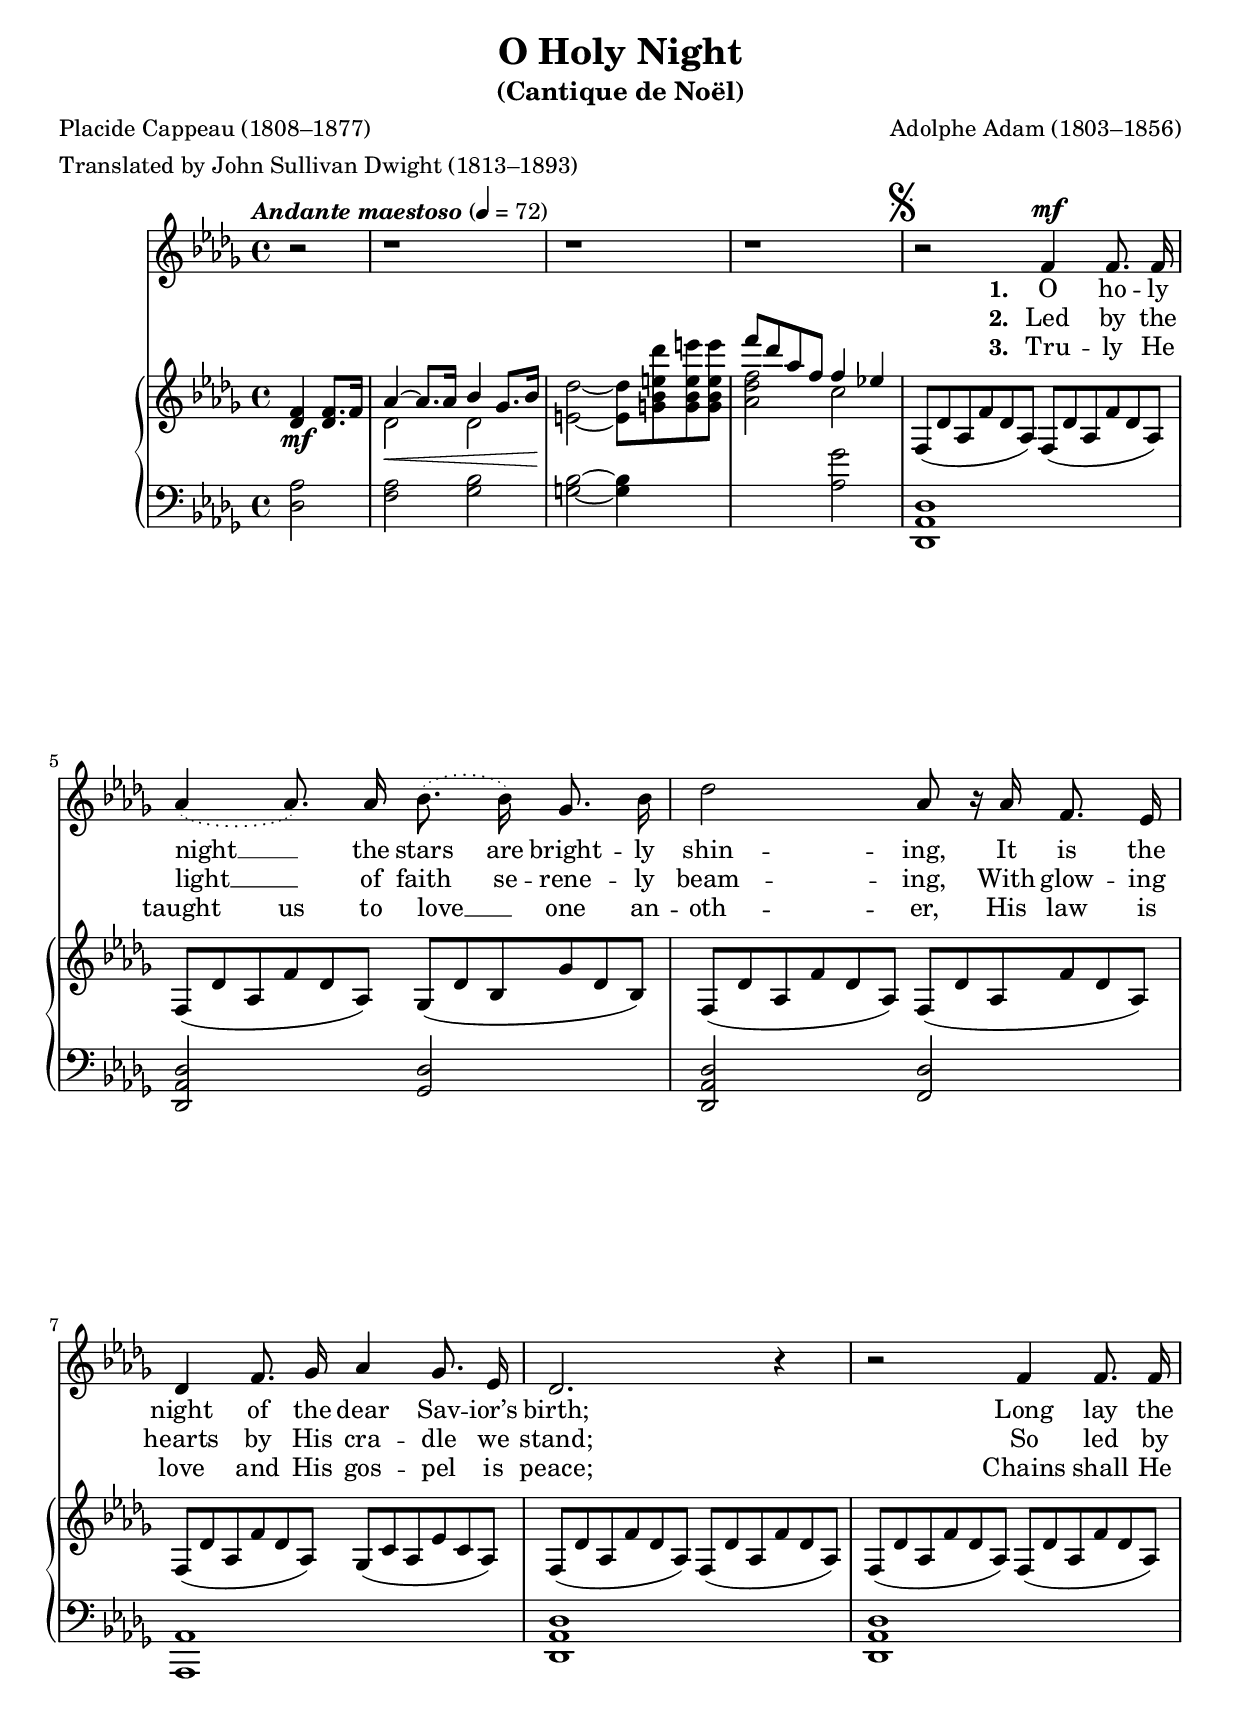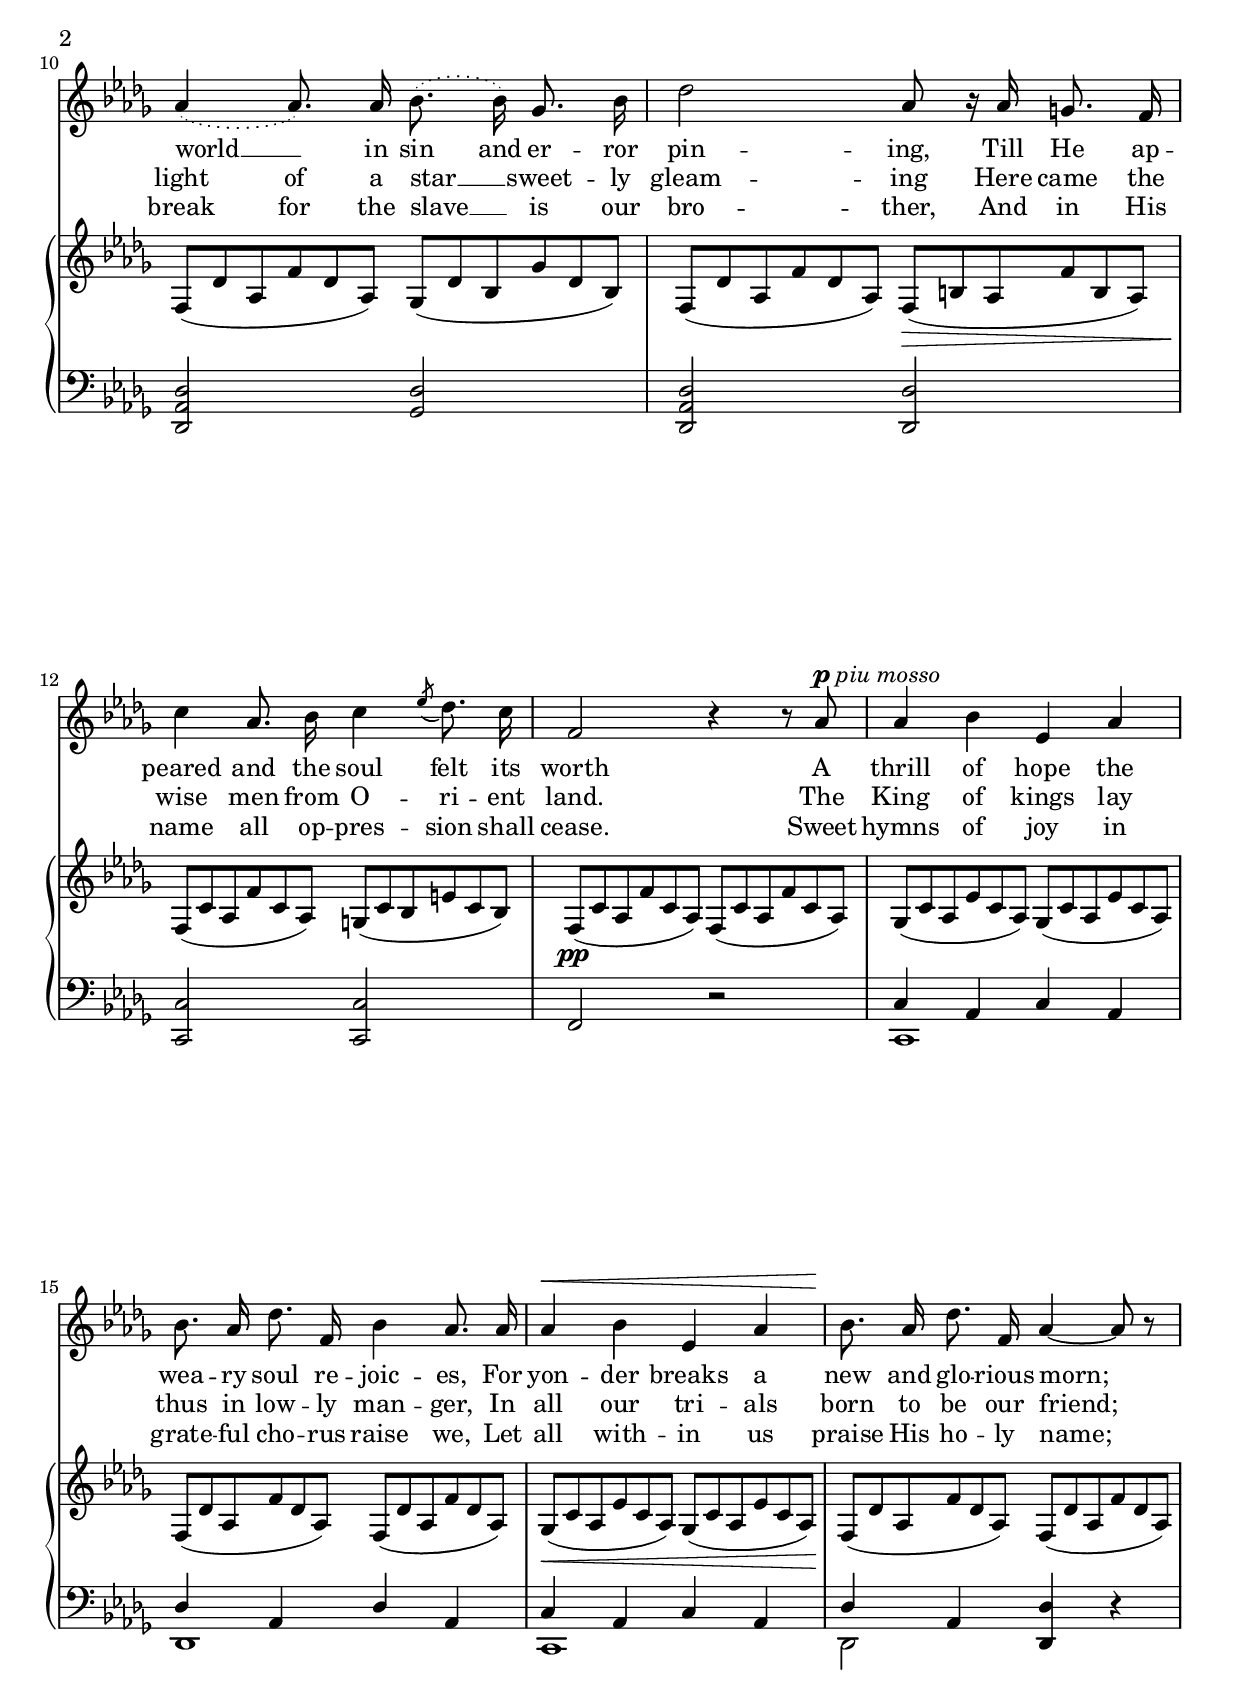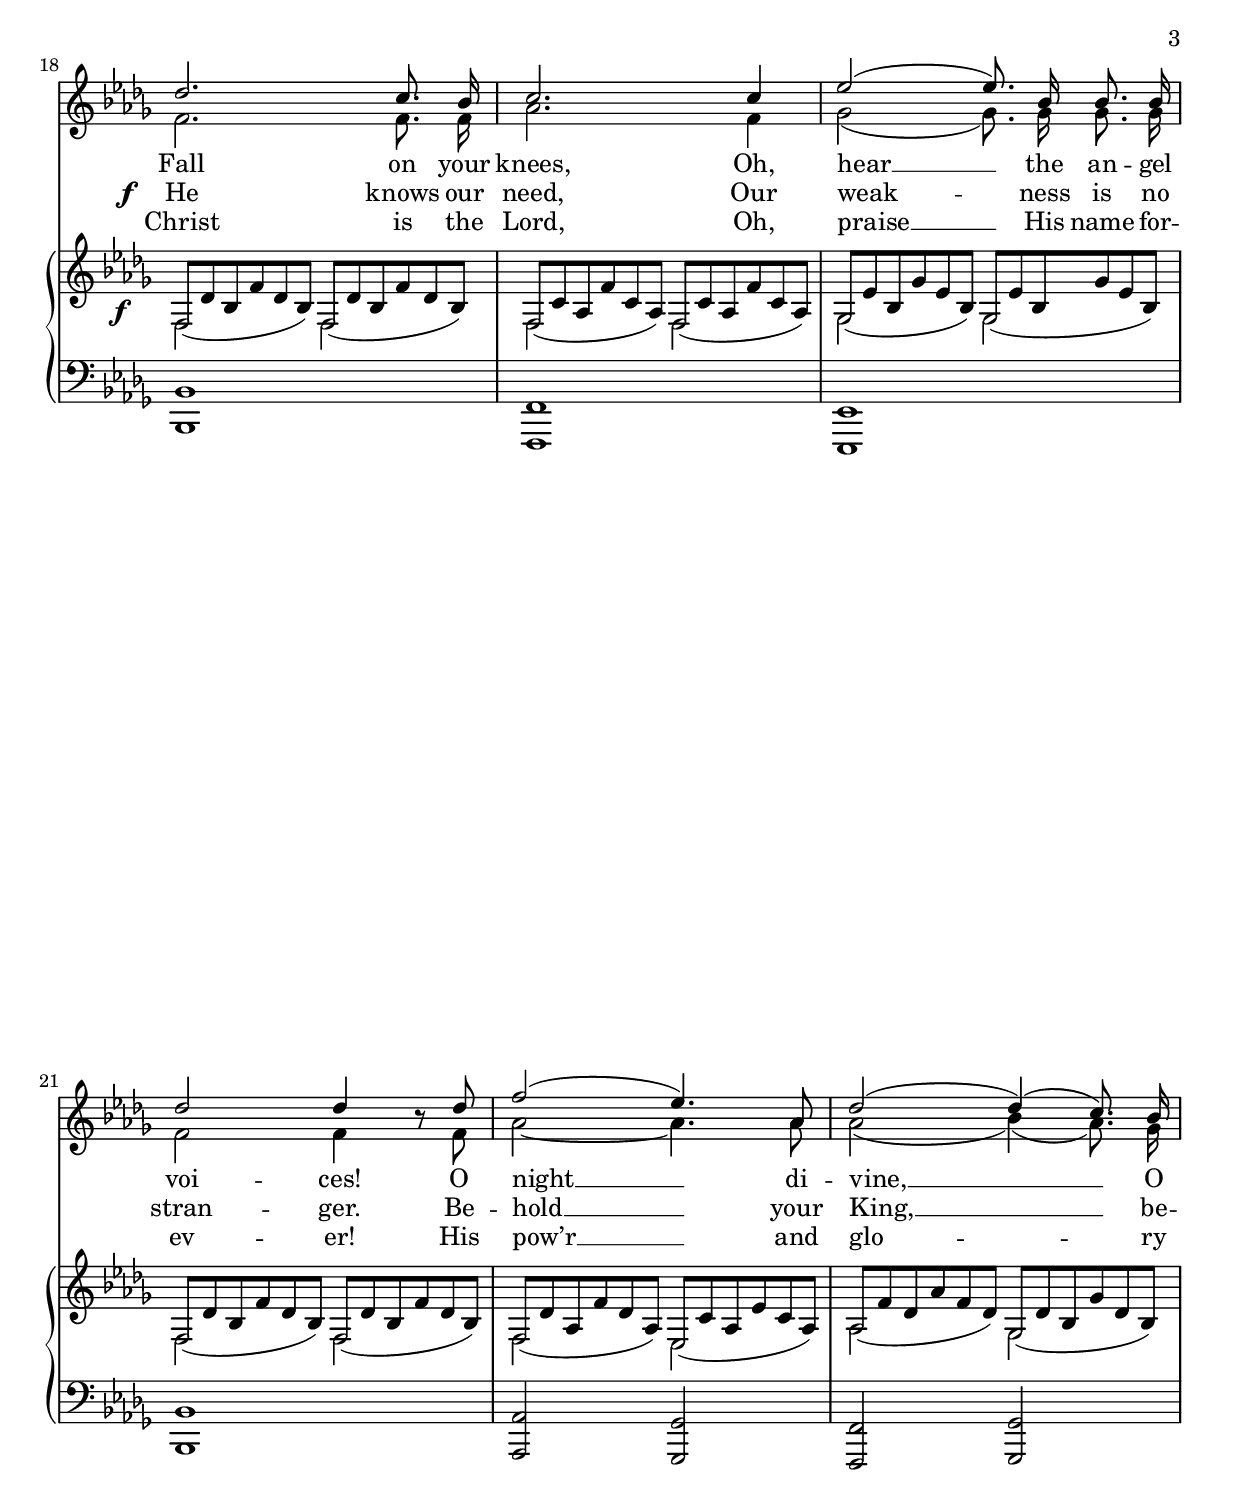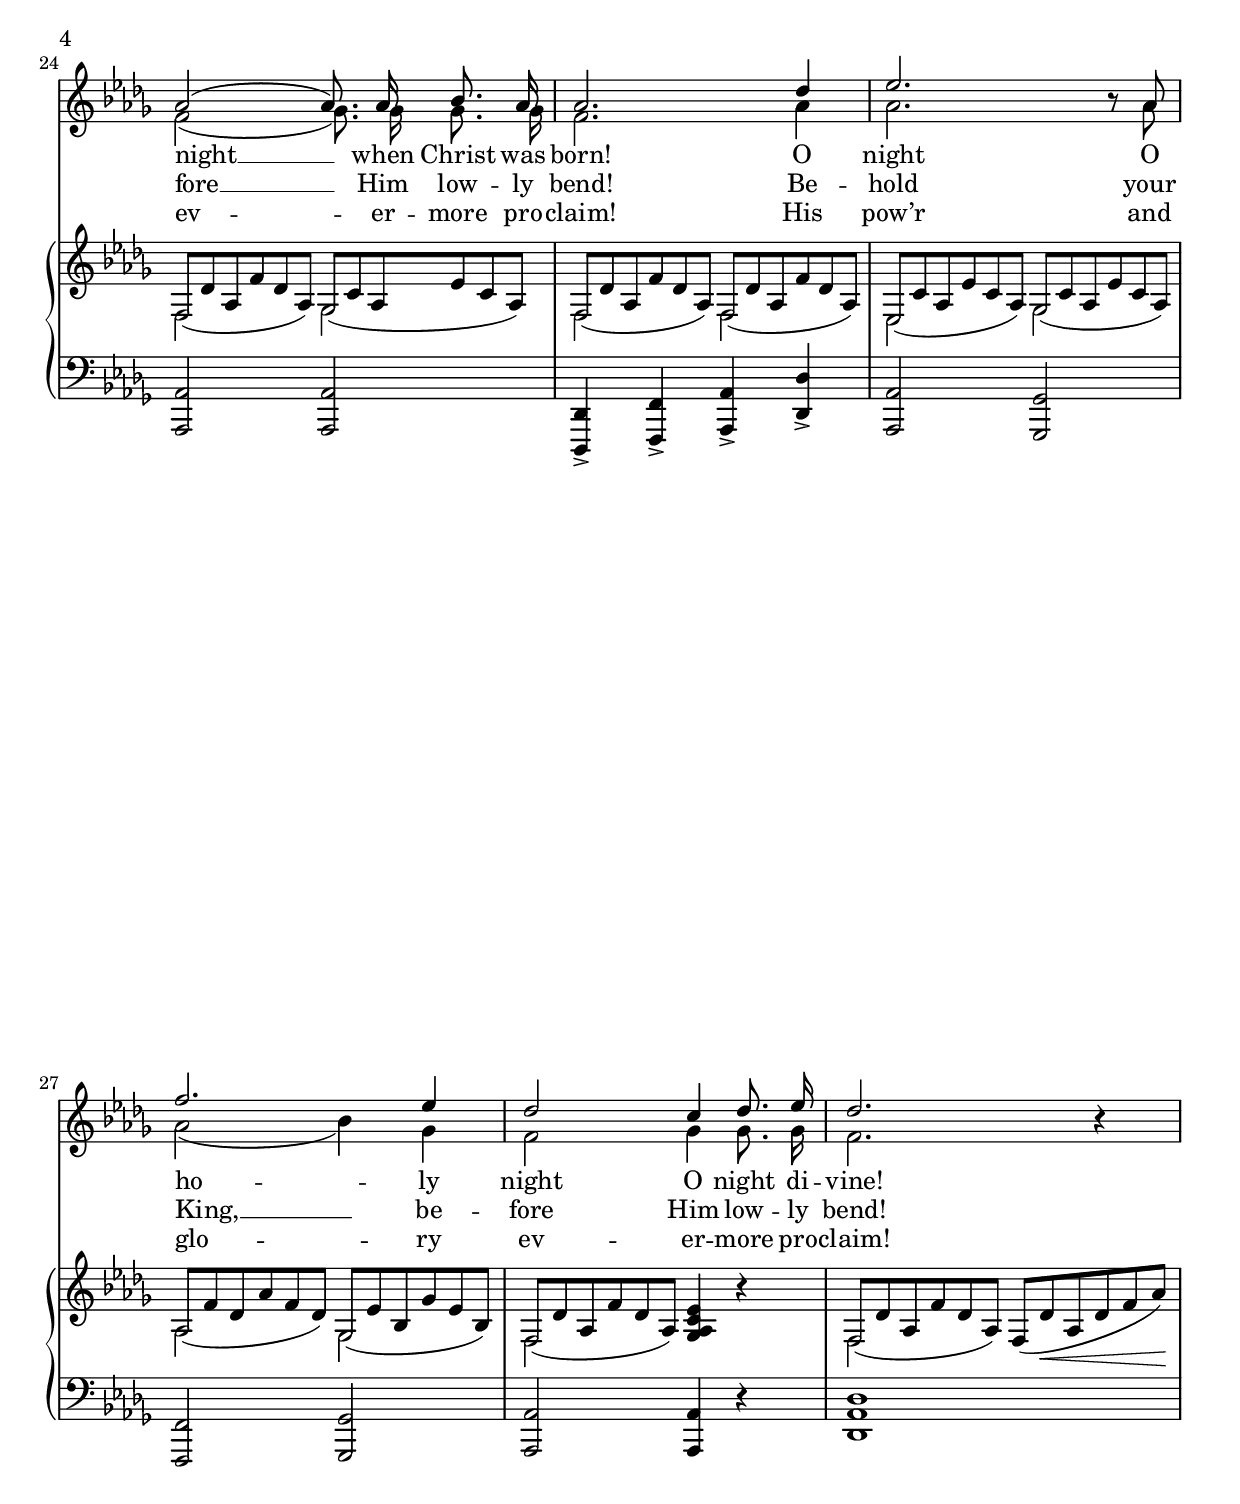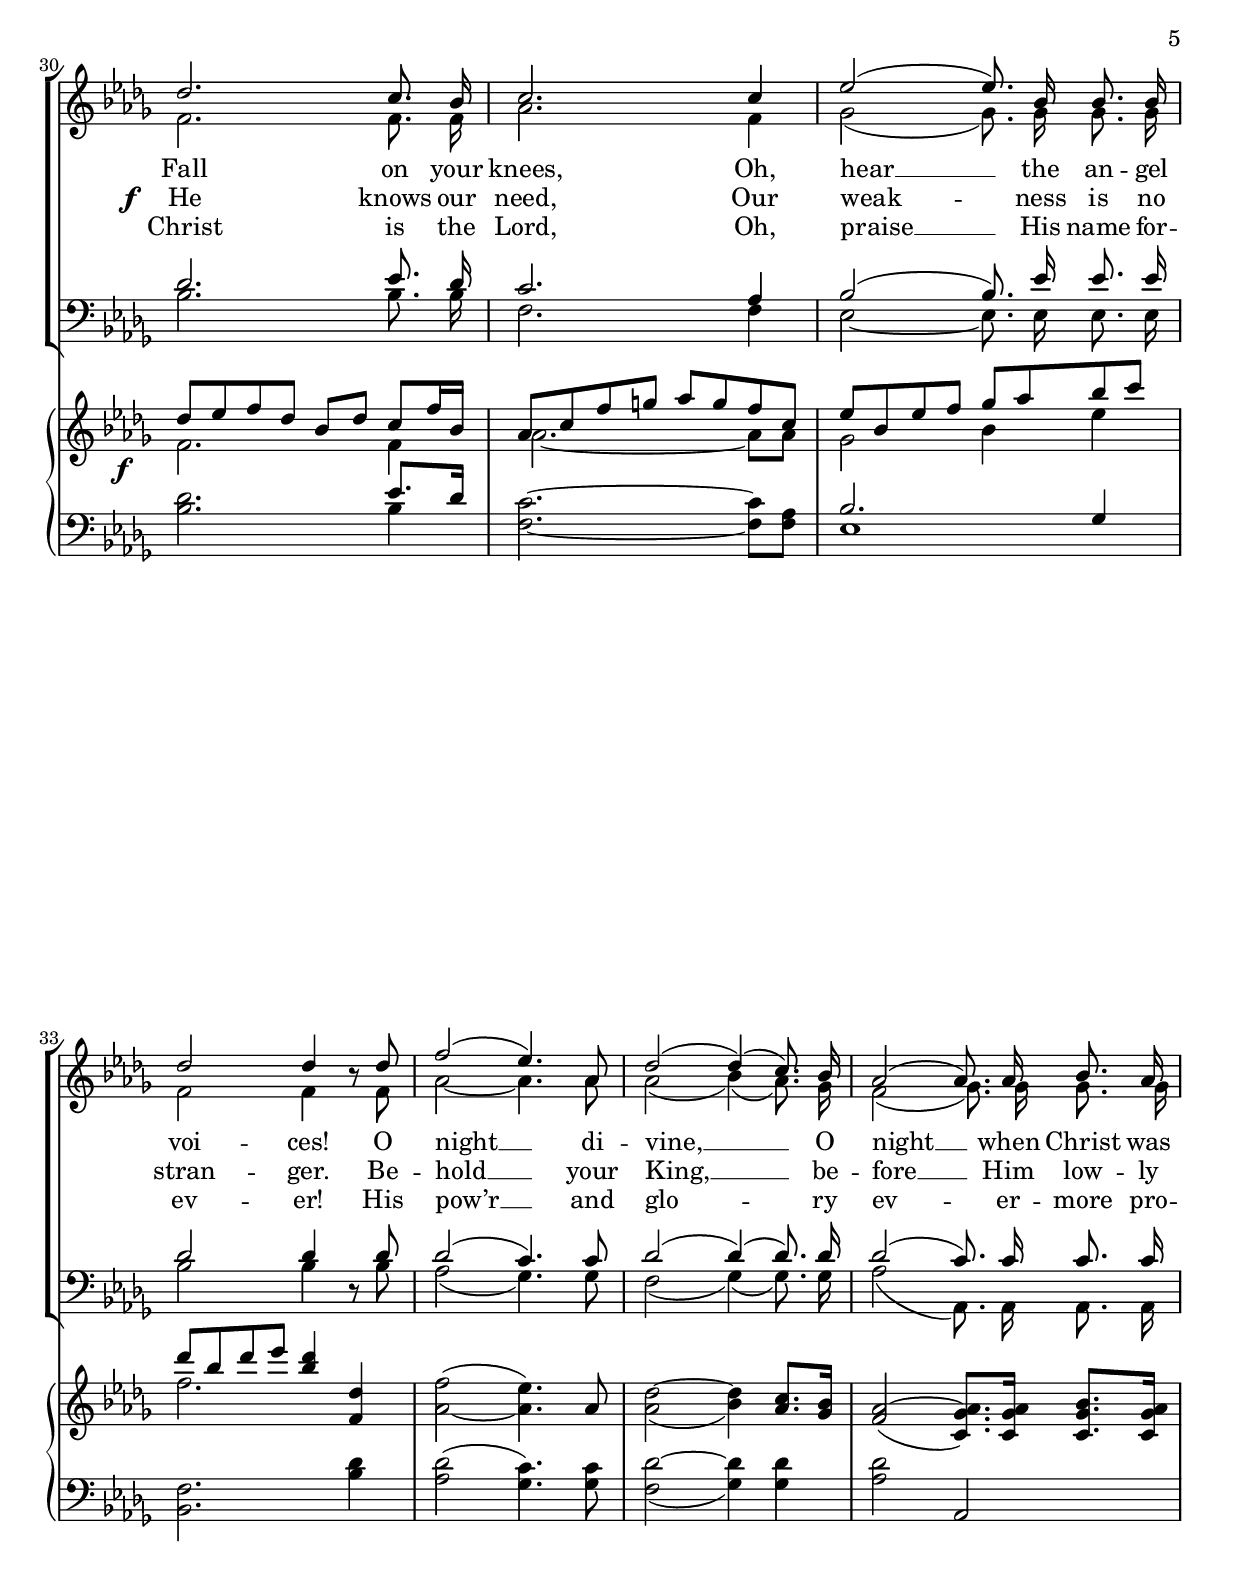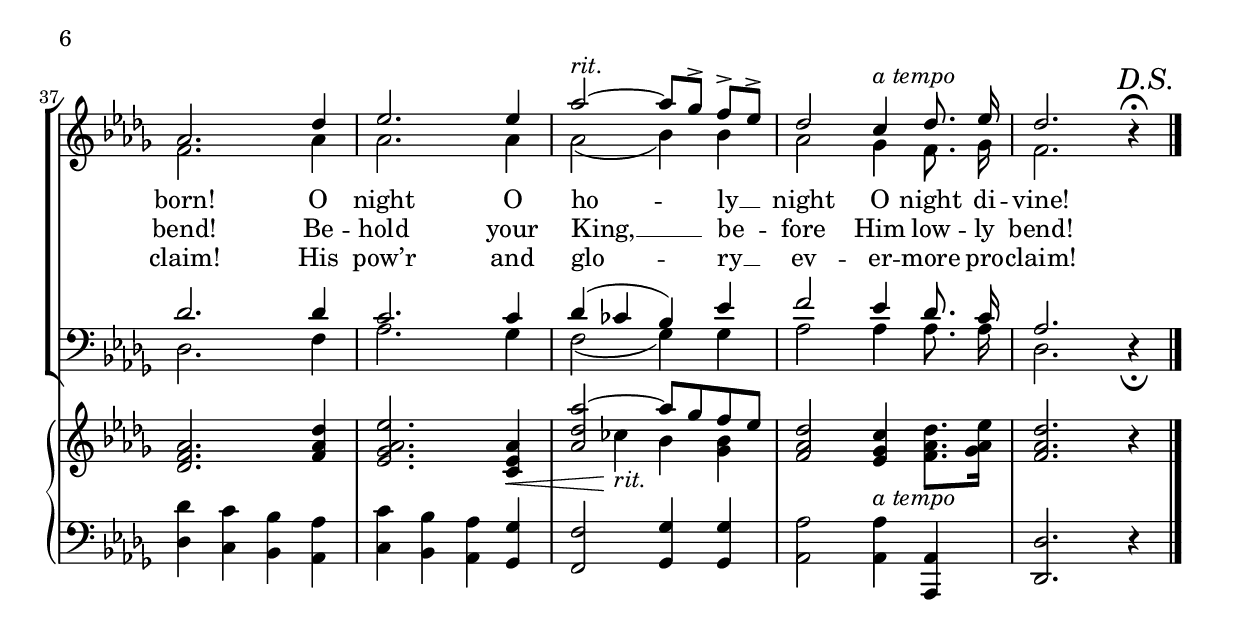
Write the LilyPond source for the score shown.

\version "2.14.2"
\include "util.ly"
\header {
  title = "O Holy Night"
  subtitle = "(Cantique de Noël)"
  composer = "Adolphe Adam (1803–1856)"
  %tagline = \markup { "from" \concat{\italic "Christmas Carols and Hymns for School and Choir" ", 1910"}}
  poet = "Placide Cappeau (1808–1877)"
  meter = "Translated by John Sullivan Dwight (1813–1893)"
}

global = {
  \key des \major
  \time 4/4
  \autoBeamOff
  %#'line-break-system-details #'((alignment-distances . (-100)))
  %\override DynamicLineSpanner #'staff-padding = #0.0
  %\override DynamicLineSpanner #'Y-extent = #'(-1 . 1)
}
globalNoTime = {
  \key des \major
  \autoBeamOff
  %#'line-break-system-details #'((alignment-distances . (-100)))
  %\override DynamicLineSpanner #'staff-padding = #0.0
  %\override DynamicLineSpanner #'Y-extent = #'(-1 . 1)
}

sopMusicPre = \relative c' {
  \tempo \markup\italic"Andante maestoso" 4 = 72
  r2 | r1 | r1 | r1 | \mark \markup { \musicglyph #"scripts.segno" }
  r2 f4^\mf f8.\noBeam f16 | \break
  
  \slurDotted aes4( aes8.\noBeam) aes16\noBeam bes8.\noBeam( bes16\noBeam) ges8.\noBeam bes16 |
  des2 aes8\noBeam r16 aes16 f8.\noBeam ees16 | \break
  
  des4 f8. ges16\noBeam aes4 ges8.\noBeam ees16 |
  des2. r4 |
  r2 f4 f8.\noBeam f16 | \pageBreak
  
  %page 2
  aes4( aes8.) aes16\noBeam bes8.\noBeam( bes16) ges8.\noBeam bes16 |
  des2 aes8\noBeam r16 aes16 g8.\noBeam f16\noBeam | \break
  
  c'4 aes8.\noBeam bes16 c4 \slurSolid \acciaccatura ees8 des8.\noBeam c16 |
  f,2 r4 r8 aes8\noBeam^\markup{\dynamic"p" \italic"piu mosso"} |
  aes4 bes ees, aes | \break
  
  bes8.\noBeam aes16 des8.\noBeam f,16 bes4 aes8.\noBeam aes16 |
  aes4^\< bes ees, aes |
  bes8.\noBeam\! aes16 des8. f,16 aes4~ aes8 r8 \pageBreak
}
sopMusic = \relative c'' {
  \repeat unfold 2 {
    des2. c8.\noBeam bes16 |
    c2. c4 |
    ees2( ees8.\noBeam) bes16\noBeam bes8.\noBeam bes16 |
    
    des2 des4 bes8\rest des8 |
    f2( ees4.) aes,8 |
    
    des2( des4)( c8.\noBeam) bes16 |
    aes2( aes8.\noBeam) aes16 bes8.\noBeam aes16 |
    aes2. des4 |
  }
  \alternative {
    %page 4
    %first ending
    {
      ees2. bes8\rest aes8 |
      f'2. ees4 |
      des2 c4 des8.\noBeam ees16 |
      
      des2. bes4\rest | \pageBreak
    }
    %second ending
    {
      ees2. ees4 |
    }
  }
  aes2~^\markup\italic"rit." aes8[ ges]^> f[^> ees]^> |
  des2 c4^\markup\italic"a tempo" des8.\noBeam ees16 |
  des2. bes4\rest\fermata \bar "|."
  \once \override Score.RehearsalMark #'break-visibility = #end-of-line-visible
  \once \override Score.RehearsalMark #'self-alignment-X = #RIGHT
  \mark\markup\italic"D.S."
}
sopWords = \lyricmode {
  
}

altoMusic = \relative c' {
  \repeat unfold 2 {
    f2. f8.\noBeam f16 |
    aes2. f4 |
    ges2( ges8.\noBeam) ges16 ges8.\noBeam ges16 |
    
    f2 f4 s8 f |
    aes2~ aes4. aes8 |
    
    aes2( bes4)( aes8.\noBeam) ges16 |
    f2( ges8.\noBeam) ges16 ges8.\noBeam ges16 |
    f2. aes4 |
  }
  
  %page 3
  \alternative {
    %first ending
    {
      aes2. s8 aes8 |
      aes2( bes4) ges4 |
      f2 ges4 ges8.\noBeam ges16 |
      
      f2. s4 |
    }
    %second ending
    {
      aes2. aes4 |
    }
  }
  aes2( bes4) bes |
  aes2 ges4 f8.\noBeam ges16 |
  f2. s4 \bar "|."
}
chorusWords = \lyricmode {
  \unset ignoreMelismata
  Fall on your knees, Oh, hear __ the an -- gel voi -- ces!
  O night __ di -- vine, __
  O night __ when Christ was born!
  \set associatedVoice = "altos"
  O night O ho -- ly night
  O night di -- vine!
  \unset associatedVoice
  
  \dropLyricsV
  Fall on your knees, Oh, hear __ the an -- gel \break voi -- ces!
  O night __ di -- vine, __
  O night __ when Christ was \break born!
  O night O ho -- ly __ night
  O night di -- vine!
}
chorusWordsII = {
  \set stanza = \markup\dynamic"f"
  \lyricmode {
    \unset ignoreMelismata
    He knows our need, Our weak -- ness is no stran -- ger.
    Be -- hold __ your King, __ be -- fore __ Him low -- ly bend!
    \set associatedVoice = "altos"
    Be -- hold your King, __ be -- fore Him low -- ly bend!
    \unset associatedVoice
  }
  \set stanza = \markup\dynamic"f"
  \lyricmode {
    \dropLyricsV
    He knows our need, Our weak -- ness is no stran -- ger.
    Be -- hold __ your King, __ be -- fore __ Him low -- ly bend!
    Be -- hold your King, __ be -- fore Him low -- ly bend!
  }
}
chorusWordsIII = \lyricmode {
  \unset ignoreMelismata
  Christ is the Lord, Oh, praise __ His name for -- ev -- er!
  His pow’r __ and glo -- ry ev -- er -- more pro -- claim!
  \set associatedVoice = "altos"
  His pow’r and glo -- ry ev -- er -- more pro -- claim!
  \unset associatedVoice
  
  \dropLyricsV
  Christ is the Lord, Oh, praise __ His name for -- ev -- er!
  His pow’r __ and glo -- ry ev -- er -- more pro -- claim!
  His pow’r and glo -- ry __ ev -- er -- more pro -- claim!
}

altoWords = \lyricmode {
  \set stanza = #"1. "
  \set ignoreMelismata = ##t
  O ho -- ly night __ _ the stars are bright -- ly shin -- ing,
  It is the night of the dear Sav -- ior’s birth;
  
  Long lay the world __ _ in sin and er -- ror pin -- ing,
  Till He ap -- peared and the soul felt its worth
  A thrill of hope the wea -- ry soul re -- joic -- es,
  For yon -- der breaks a new and glo -- rious morn; _
}
altoWordsII = \lyricmode {
  \set stanza = #"2. "
  \set ignoreMelismata = ##t
  Led by the light __ _ of faith se -- rene -- ly beam -- ing,
  With glow -- ing hearts by His cra -- dle we stand;
  
  So led by light of a star __ _ sweet -- ly gleam -- ing
  Here came the wise men from O -- ri -- ent land.
  The King of kings lay thus in low -- ly man -- ger,
  In all our tri -- als born to be our friend; _
}
altoWordsIII = \lyricmode {
  \set stanza = #"3. "
  \set ignoreMelismata = ##t
  Tru -- ly He taught us to love __ _ one an -- oth -- er,
  His law is love and His gos -- pel is peace;
  
  Chains shall He break for the slave __ _ is our bro -- ther,
  And in His name all op -- pres -- sion shall cease.
  Sweet hymns of joy in grate -- ful cho -- rus raise we,
  Let all with -- in us praise His ho -- ly name; _
}
altoWordsIV = \lyricmode {
}
altoWordsV = \lyricmode {
}
altoWordsVI = \lyricmode {
}
tenorMusic = \relative c' {
  des2. ees8.\noBeam des16 |
  c2. aes4 |
  bes2( bes8.\noBeam) ees16 ees8.\noBeam ees16 |
  
  des2 des4 s8 des8 |
  des2( c4.) c8 |
  
  des2( des4)( des8.\noBeam) des16 |
  des2( c8.\noBeam) c16 c8.\noBeam c16 |
  des2. des4 |
  
  %page 3
  %first ending
%  c2. s8 c8 |
%  des2~ des4 bes |
%  aes2 ees'4 des8.\noBeam c16 |
  
%  des2. s4 |
  %second ending
  c2. c4 |
  
  des4( ces bes) ees |
  f2 ees4 des8.\noBeam c16 |
  aes2. s4 \bar "|."
}
tenorWords = \lyricmode {

}

bassMusic = \relative c' {
  bes2. bes8.\noBeam bes16 |
  f2. f4 |
  ees2~ ees8.\noBeam ees16 ees8.\noBeam ees16 |
  
  bes'2 bes4 d,8\rest bes'8 |
  aes2( ges4.) ges8 |
  
  f2( ges4)( ges8.\noBeam) ges16 |
  aes2( aes,8.) aes16\noBeam aes8. aes16\noBeam |
  des2. f4 |
  
  %page 4
  %first ending
%  aes2. des,8\rest ges8 |
%  f2( ges4) ges |
%  aes2 aes4 aes8.\noBeam aes,16 |
  
%  des2. des4\rest |
  %second ending
  aes2. ges4 |
  
  f2( ges4) ges |
  aes2 aes4 aes8.\noBeam aes16 |
  des,2. des4\rest\fermata \bar "|."
}
bassWords = \lyricmode {

}

pianoRH = \relative c {
  \set Staff.midiInstrument = "piano"
  \override TupletBracket #'bracket-visibility = ##f 
  \mergeDifferentlyHeadedOn
%  \times 2/3 { f8[(_\mf des' aes} \times 2/3 { f' des aes])} \times 2/3 { f8[( des' aes } \times 2/3 { f' des aes]) } |
  
  \partial 2 <f' des>4_\mf q8.[ f16] |
  << {aes4~ aes8.[ aes16] bes4 ges8.[ bes16] |
      s1 |
      f''8[ des aes f] f4 ees!} \\
     {des,2_\< des |
      <e des'>2~\! q8[ <g bes e des'> <g bes e e'> q] |
      <aes des f>2 c |
     } >>
  
  \override TupletNumber #'text = #""
  \times 2/3 {
    f,,8[( des' aes f' des aes]) f8[( des' aes f' des aes]) |
    
    f8[( des' aes f' des aes]) ges[( des' bes ges' des bes]) |
    f8[( des' aes f' des aes]) f8[( des' aes f' des aes]) |
    
    f8[( des' aes f' des aes]) ges[( c aes ees' c aes]) |
    f8[( des' aes f' des aes]) f8[( des' aes f' des aes]) |
    f8[( des' aes f' des aes]) f8[( des' aes f' des aes]) |
    
    %page 2
    f8[( des' aes f' des aes]) ges[( des' bes ges' des bes]) |
    f8[( des' aes f' des aes]) f8[(_\> b aes f' b, aes]) |
    
    f8[(\! c' aes f' c aes]) g[( c bes e c bes]) |
    f8[(_\pp c' aes f' c aes]) f8[( c' aes f' c aes]) |
    ges8[( c aes ees' c aes]) ges8[( c aes ees' c aes]) |
    
    f8[( des' aes f' des aes]) f8[( des' aes f' des aes]) |
    ges8[(_\< c aes ees' c aes]) ges8[( c aes ees' c aes]) |
    f8[(\! des' aes f' des aes]) f8[( des' aes f' des aes]) |
  }
    %page 3 (Chorus)
    << \override TupletBracket #'bracket-visibility = ##f
       \override TupletNumber #'text = #"" \times 2/3 {
       \once\override DynamicText #'X-offset = #-6
      f8[_(_\f des' bes f' des bes]) f8[_( des' bes f' des bes]) |
      f8[_( c' aes f' c aes]) f8[_( c' aes f' c aes]) |
      ges[_( ees' bes ges' ees bes]) ges[_( ees' bes ges' ees bes]) |
      
      f8[_( des' bes f' des bes]) f8[_( des' bes f' des bes]) |
      f8[_( des' aes f' des aes]) ees8[_( c' aes ees' c aes]) |
      
      aes8[_( f' des aes' f des]) ges,8[_( des' bes ges' des bes]) |
      f8[_( des' aes f' des aes]) ges[_( c aes ees' c aes]) |
      f8[_( des' aes f' des aes]) f8[_( des' aes f' des aes]) |
    } \\ {
      f2 f | f f | ges ges |
      
      f f | f ees |
      
      aes ges | f ges | f f |      
    } >>
      
    %page 4
    %first ending
    << \override TupletBracket #'bracket-visibility = ##f
       \override TupletNumber #'text = #"" \times 2/3 {
      ees8[_( c' aes ees' c aes]) ges[_( c aes ees' c aes]) |
      aes8[_( f' des aes' f des]) ges,[_( ees' bes ges' ees bes]) |
      f8[_( des' aes f' des aes])
      } \\ {
      ees2 ges | aes ges | f
    } >>
    <ges aes c ees>4  r4 |
    << { \override TupletBracket #'bracket-visibility = ##f
       \override TupletNumber #'text = #"" \times 2/3 {
        f8[_( des' aes f' des aes]) f8[_( des'_\< aes des f aes]\!) |
      }} \\ { f,2 s} 
      >>
    
    << {       \once\override DynamicText #'X-offset = #-6
        des''8[_\f ees f des] bes[ des] c[ f16 bes,] |
        aes8[ c f g] aes[ g f c] |
        ees[ bes ees f] ges[ aes bes c] |
        des[ bes des ees] <des bes>4 <des, f,> | } \\
       {f,2. f4 |
        aes2.~ aes8[ aes] |
        ges2 bes4 ees |
        f2. s4 } >>
    
    \override TieColumn #'tie-configuration = #'((-2.0 . -1))
    <f aes,>2~^( <ees aes,>4.) aes,8 |
    \override TieColumn #'tie-configuration = #'()
    <aes des>2~_( <des bes>4) <c aes>8.[ <bes ges>16] |
    \override TieColumn #'tie-configuration = #'((0.0 . 1))
    <aes f>2~_( <aes ges c,>8.)[ q16] <bes ges c,>8.[ <aes ges c,>16] |
    <aes f des>2. <des aes f>4 |
    
    <ees aes, ges ees>2. 
    << { <aes, ees c>4 | <aes des aes'>2~ aes'8[ ges f ees] } \\
       { s4_\< | s8. s16\! ces4_\markup\italic"rit." bes4 <bes ges> } >>
    <des aes f>2 <c ges ees>4_\markup\italic"a tempo" <des aes f>8.[ <ees aes, ges>16] |
    <des aes f>2. r4 \bar "|."
}
pianoLH = \relative c {
  \set Staff.midiInstrument = "piano"
  \partial 2 <des aes'>2 |
  <f aes>2 <ges bes> |
  <g bes>2~ q4 s |
  s2 <aes ges'>2 |

  <des, aes des,>1 |
%  q |
  
  q2 <des ges,> |
  <des aes des,> <des f,> |
  
  <aes aes,>1 |
  <des aes des,> |
  q |
  
  %page 2
  q2 <des ges,> |
  <des aes des,> <des des,> |
  <c c,> <c c,> |
  f, r |
  << \new Voice { \voiceOne  c'4 aes c aes | des aes des aes | c aes c aes | des aes }
     \new Voice { \voiceTwo c,1 | des | c | des2 }
  >>
  <des des'>4 r |
  
  %page 3 (Chorus)
  <bes' bes,>1 |
  <f f,>1 |
  <ees ees,>1 |
  
  <bes' bes,> |
  <aes aes,>2 <ges ges,> |
  
  <f f,> <ges ges,> |
  <aes aes,> q |
  <des, des,>4-> <f f,>-> <aes aes,>-> <des des,>-> |
  
  %page 4
  % first ending
  <aes aes,>2 <ges ges,> |
  <f f,> <ges ges,> |
  <aes aes,> q4 r4 |
  
  <des aes des,>1 |
  
  <bes' des>2. << {ees8.[ des16]} \\ bes4 >> |
  <c f,>2.~ q8[ <aes f>] |
  << {bes2. ges4} \\ ees1 >> |
  <f bes,>2. <bes des>4 |
  
  <des aes>2^( <c ges>4.) q8 |
  <des f,>2~_( <des ges,>4) q |
  <des aes>2 aes, |
  <des des'>4 <c c'> <bes bes'> <aes aes'> |
  
  <c c'> <bes bes'> <aes aes'> <ges ges'> |
  <f f'>2 <ges ges'>4 q |
  <aes aes'>2 q4 <aes aes,>4 |
  <des des,>2. r4 \bar "|."
}

\score {
   <<
   \new ChoirStaff <<
%    \new Lyrics = sopranos { s1 }
    \new Staff = women {
      \set Staff.explicitKeySignatureVisibility = #end-of-line-invisible
      \new Voice = "sopranos" {
        \global \sopMusicPre 
      }
      << \new Voice = "chorus" {
        \voiceOne \globalNoTime \sopMusic
      }
      \new Voice = "altos" {
        \voiceTwo \globalNoTime \altoMusic
      }
      >>
    }
    \new Lyrics = "altos" { s1 }
    \new Lyrics = "altosII" { s1 }
    \new Lyrics = "altosIII" { s1 }
    \new Lyrics = "altosIV" { s1 }
    \new Lyrics = "altosV" { s1 }
    \new Lyrics = "altosVI" { s1 }
 %   \new Lyrics = "tenors" { s1 }
    \new Staff = men <<
       \set Staff.explicitKeySignatureVisibility = #end-of-line-invisible
         \override Staff.TimeSignature #'stencil = ##f

      \set Staff.clefGlyph = #""
      \clef bass
      \new Voice = "tenors" {
        \voiceOne
        { s1*29 s2 \globalNoTime \tenorMusic }
      }
      \new Voice = "basses" {
        \voiceTwo { s1*29 s2 \globalNoTime \bassMusic }
      }
    >>
%    \new Lyrics = basses { s1 }
%    \context Lyrics = sopranos \lyricsto sopranos \sopWords
    \context Lyrics = altos \lyricsto sopranos \altoWords
    \context Lyrics = altosII \lyricsto sopranos \altoWordsII
    \context Lyrics = altosIII \lyricsto sopranos \altoWordsIII
    \context Lyrics = altos \lyricsto chorus \chorusWords 
    \context Lyrics = altosII \lyricsto chorus \chorusWordsII
    \context Lyrics = altosIII \lyricsto chorus \chorusWordsIII 
    \context Lyrics = altosIV \lyricsto sopranos \altoWordsIV
    \context Lyrics = altosV \lyricsto sopranos \altoWordsV
    \context Lyrics = altosVI \lyricsto sopranos \altoWordsVI
%    \context Lyrics = tenors \lyricsto tenors \tenorWords
%    \context Lyrics = basses \lyricsto basses \bassWords
   >>
    \new PianoStaff << \new Staff {
         
         \key des \major \time 4/4 \new Voice { \pianoRH } } \new Staff {
         
         \key des \major \time 4/4 \clef "bass" \pianoLH } >>
  >>
  \layout {
   % ragged-right = ##t
    \context {
      \Score
      \override SpacingSpanner #'base-shortest-duration = #(ly:make-moment 1 4)
      \override SpacingSpanner #'common-shortest-duration = #(ly:make-moment 1 4)
%      \override LyricText #'font-series = #'bold
    }
    \context {
      % a little smaller so lyrics
      % can be closer to the staff
      \Staff \RemoveEmptyStaves
      \override VerticalAxisGroup #'remove-first = ##t
      \override VerticalAxisGroup #'minimum-Y-extent = #'(-3 . 3)
      \override VerticalAxisGroup #'staff-staff-spacing =
      #'((basic-distance . 5)
         (minimum-distance . 1)
         (padding . 1)
         (stretchability . 2))
    }
  }
  \midi {
    \tempo 4 = 90
    \set Staff.midiInstrument = "flute"
  
    \context {
      \Voice
      \remove "Dynamic_performer"
    }
  }
}
